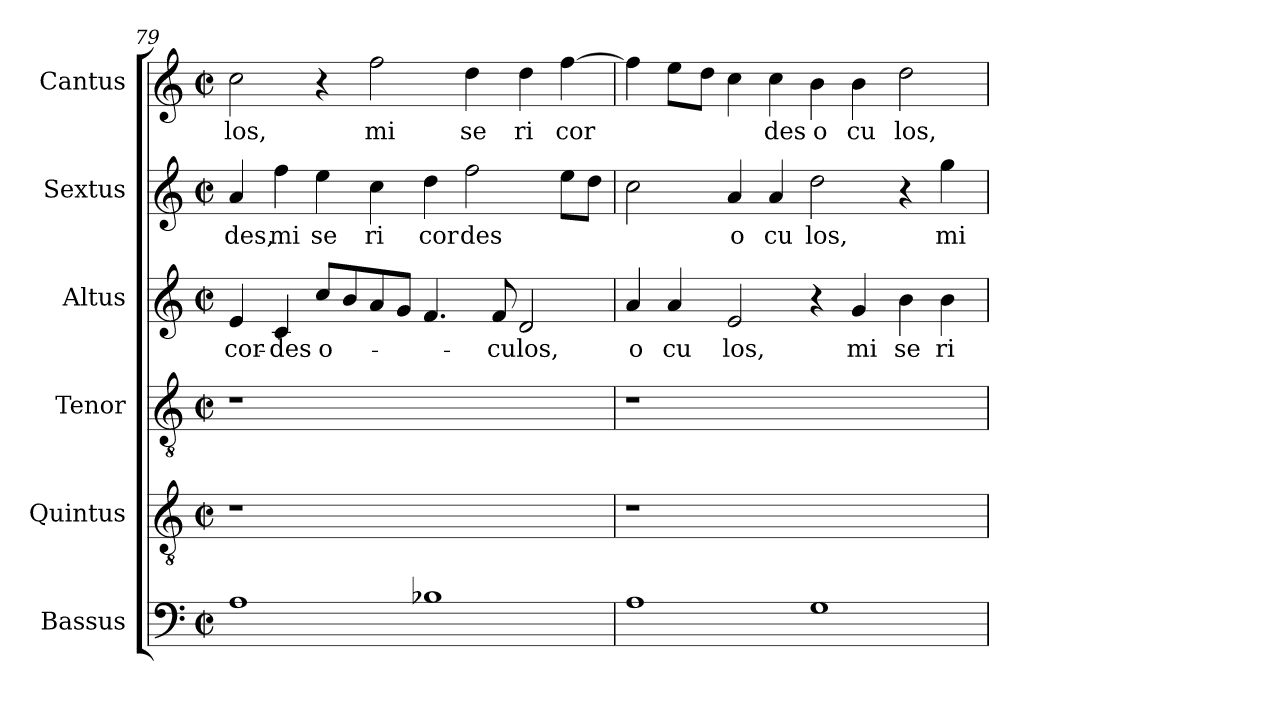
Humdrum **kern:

**kern	**kern	**kern	**kern	**text	**kern	**text	**kern	**text
*part6	*part5	*part4	*part3	*part3	*part2	*part2	*part1	*part1
*staff6	*staff5	*staff4	*staff3	*staff3	*staff2	*staff2	*staff1	*staff1
*I"Bassus	*I"Quintus	*I"Tenor	*I"Altus	*	*I"Sextus	*	*I"Cantus	*
*I'Bassus	*I'Quintus	*I'Tenor	*I'Altus	*	*I'Sextus	*	*I'Cantus	*
*clefF4	*clefGv2	*clefGv2	*clefG2	*	*clefG2	*	*clefG2	*
*M2/2	*M2/2	*M2/2	*M2/2	*	*M2/2	*	*M2/2	*
*met(c|)	*met(c|)	*met(c|)	*met(c|)	*	*met(c|)	*	*met(c|)	*
=79	=79	=79	=79	=79	=79	=79	=79	=79
!	!	!	!	!LO:LY:b:cj	!	!LO:LY:b:cj	!	!LO:LY:b:cj
1A	1r	1r	4e/	-cor-	4a/	des,	2cc\	los,
!	!	!	!	!LO:LY:b:cj	!	!LO:LY:b:cj	!	!
.	.	.	4c/	-des	4ff\	mi	.	.
!	!	!	!	!LO:LY:b:cj	!	!LO:LY:b:cj	!	!
.	.	.	8cc/L	o-	4ee\	se	4r	.
.	.	.	8b/	.	.	.	.	.
!	!	!	!	!	!	!LO:LY:b:cj	!	!LO:LY:b:cj
.	.	.	8a/	.	4cc\	ri	2ff\	mi
.	.	.	8g/J	.	.	.	.	.
!	!	!	!	!	!	!LO:LY:b:cj	!	!
1B-	1ryy	1ryy	4.f/	.	4dd\	cor	.	.
!	!	!	!	!	!	!LO:LY:b	!	!LO:LY:b:cj
.	.	.	.	.	2ff\	des	4dd\	se
!	!	!	!	!LO:LY:b	!	!	!	!
.	.	.	8f/	-culos,	.	.	.	.
!	!	!	!	!	!	!	!	!LO:LY:b:cj
.	.	.	2d/	.	.	.	4dd\	ri
!	!	!	!	!	!	!	!	!LO:LY:b
.	.	.	.	.	8ee\L	.	[>4ff\	cor
.	.	.	.	.	8dd\J	.	.	.
!!LO:LB:g=z
=80	=80	=80	=80	=80	=80	=80	=80	=80
!	!	!	!	!LO:LY:b:cj	!	!	!	!
*	*	*	*	*	*	*	*^	*
1A	1r	1r	4a/	o	2cc\	.	4ff\]	4ryy	.
!	!	!	!	!LO:LY:b:cj	!	!	!	!	!
.	.	.	4a/	cu	.	.	8ee\L	64ryy	.
.	.	.	.	.	.	.	.	1ryy	.
.	.	.	.	.	.	.	8dd\J	.	.
!	!	!	!	!LO:LY:b:cj	!	!LO:LY:b:cj	!	!	!
.	.	.	2e/	los,	4a/	o	4cc\	.	.
!	!	!	!	!	!	!LO:LY:b:cj	!	!	!LO:LY:b:cj
.	.	.	.	.	4a/	cu	4cc\	.	des
!	!	!	!	!	!	!LO:LY:b:cj	!	!	!LO:LY:b:cj
1G	1ryy	1ryy	4r	.	2dd\	los,	4b\	.	o
!	!	!	!	!LO:LY:b:cj	!	!	!	!	!LO:LY:b:cj
.	.	.	4g/	mi	.	.	4b\	.	cu
.	.	.	.	.	.	.	.	2ryy	.
!	!	!	!	!LO:LY:b:cj	!	!	!	!	!LO:LY:b:cj
.	.	.	4b\	se	4r	.	2dd\	.	los,
!	!	!	!	!LO:LY:b:cj	!	!LO:LY:b:cj	!	!	!
.	.	.	4b\	ri	4gg\	mi	.	.	.
.	.	.	.	.	.	.	.	8...ryy	.
*	*	*	*	*	*	*	*v	*v	*
=	=	=	=	=	=	=	=	=
*-	*-	*-	*-	*-	*-	*-	*-	*-
